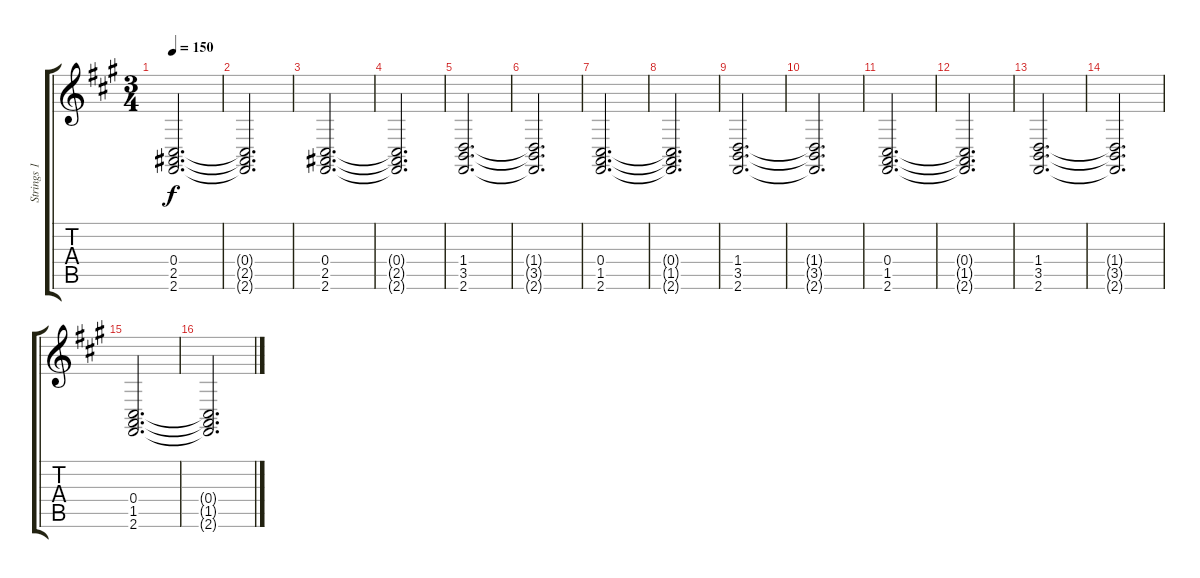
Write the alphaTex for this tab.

\track ("Strings 1" "Strings 1") {instrument stringensemble1}
\staff {score tabs}
\tuning (E4 B3 G3 Db3 Ab2 E2) {hide}
\ts (3 4)
\tempo 150
\clef g2
\ks f#minor
(0.4 2.5 2.6).2{d dy f} |
(0.4{t} 2.5{t} 2.6{t}).2{d} |
(0.4 2.5 2.6).2{d} |
(0.4{t} 2.5{t} 2.6{t}).2{d} |
(1.4 3.5 2.6).2{d} |
(1.4{t} 3.5{t} 2.6{t}).2{d} |
(0.4 1.5 2.6).2{d} |
(0.4{t} 1.5{t} 2.6{t}).2{d} |
(1.4 3.5 2.6).2{d} |
(1.4{t} 3.5{t} 2.6{t}).2{d} |
(0.4 1.5 2.6).2{d} |
(0.4{t} 1.5{t} 2.6{t}).2{d} |
(1.4 3.5 2.6).2{d} |
(1.4{t} 3.5{t} 2.6{t}).2{d} |
(0.4 1.5 2.6).2{d} |
(0.4{t} 1.5{t} 2.6{t}).2{d}
